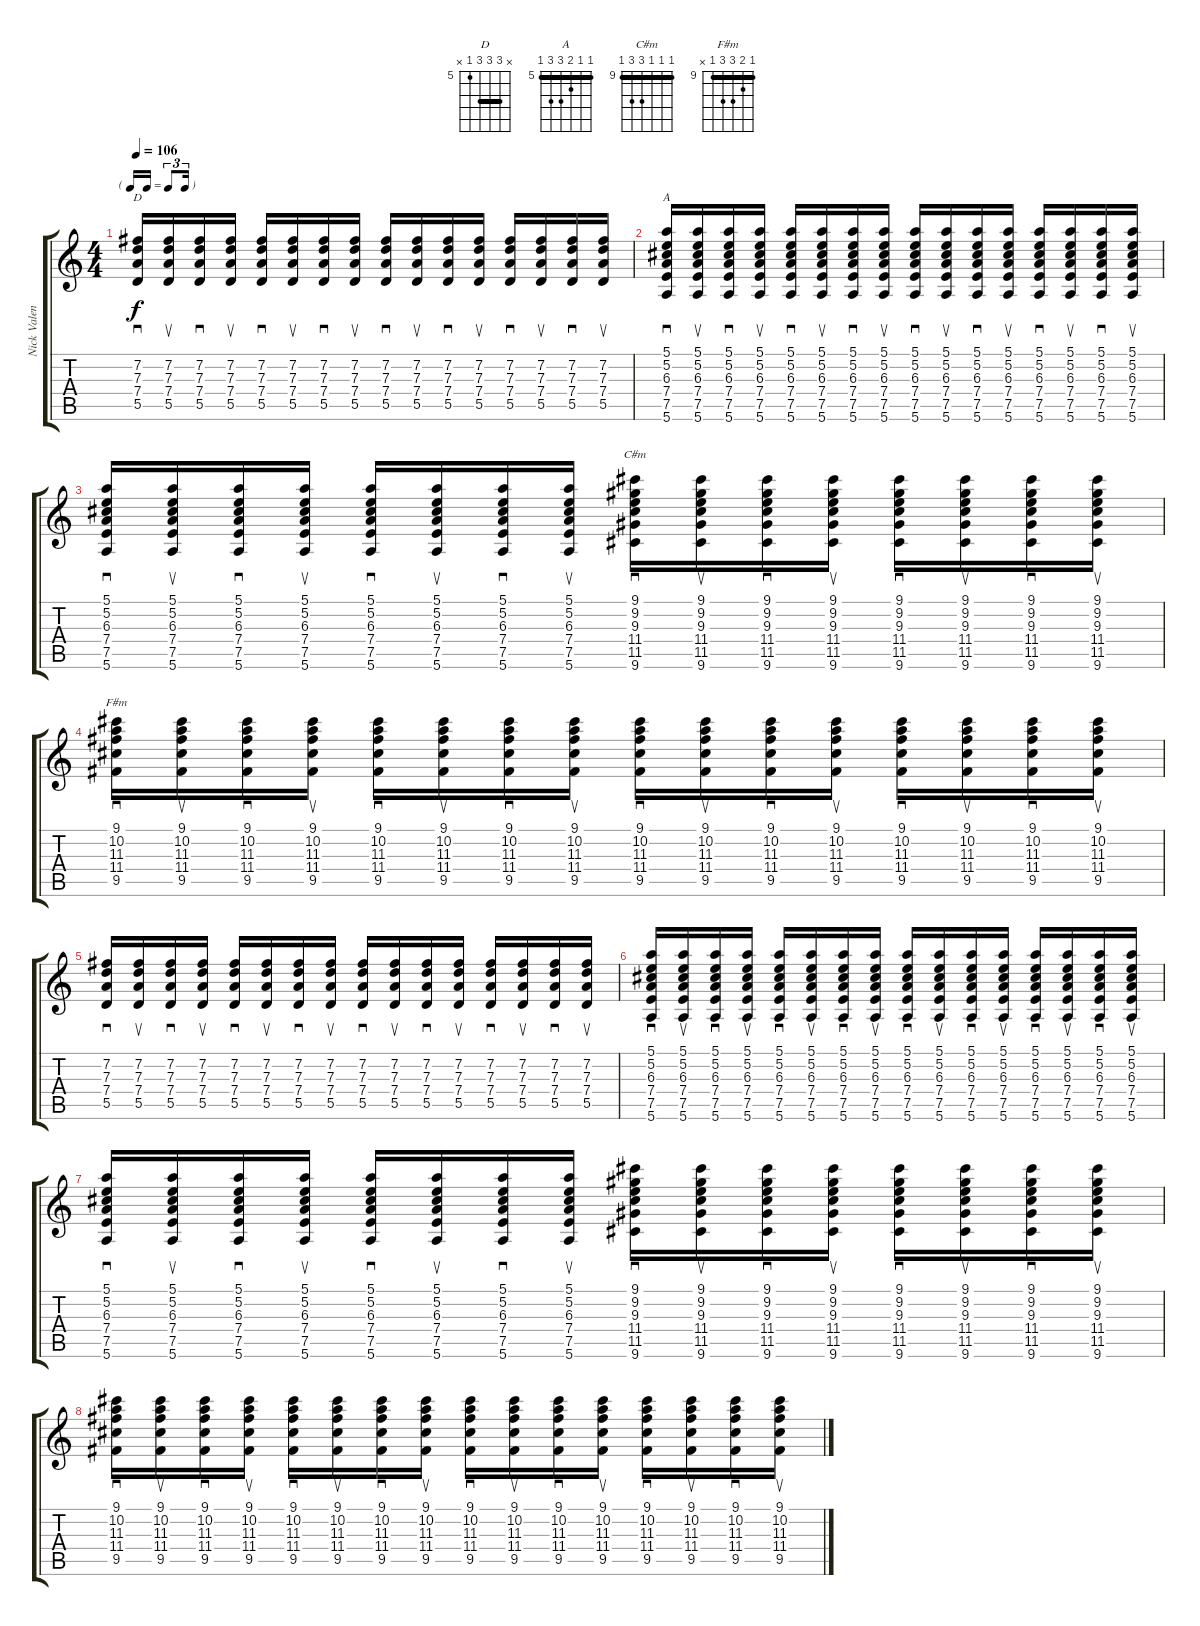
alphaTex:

\track ("Nick Valensi" "Nick Valen") {instrument electricguitarclean}
\staff {score tabs}
\tuning (E4 B3 G3 D3 A2 E2) {hide}
\chord ("D" x 7 7 7 5 x) {firstfret 5 barre 7}
\chord ("A" 5 5 6 7 7 5) {firstfret 5 barre 5}
\chord ("C#m" 9 9 9 11 11 9) {firstfret 9 barre 9}
\chord ("F#m" 9 10 11 11 9 x) {firstfret 9 barre 9}
\ts (4 4)
\tf triplet16th
\tempo 106
\clef g2
\ks c
(7.2 7.3 7.4 5.5).16{sd ch "D" dy f} (7.2 7.3 7.4 5.5).16{su} (7.2 7.3 7.4 5.5).16{sd} (7.2 7.3 7.4 5.5).16{su} (7.2 7.3 7.4 5.5).16{sd} (7.2 7.3 7.4 5.5).16{su} (7.2 7.3 7.4 5.5).16{sd} (7.2 7.3 7.4 5.5).16{su} (7.2 7.3 7.4 5.5).16{sd} (7.2 7.3 7.4 5.5).16{su} (7.2 7.3 7.4 5.5).16{sd} (7.2 7.3 7.4 5.5).16{su} (7.2 7.3 7.4 5.5).16{sd} (7.2 7.3 7.4 5.5).16{su} (7.2 7.3 7.4 5.5).16{sd} (7.2 7.3 7.4 5.5).16{su} |
(5.1 5.2 6.3 7.4 7.5 5.6).16{sd ch "A"} (5.1 5.2 6.3 7.4 7.5 5.6).16{su} (5.1 5.2 6.3 7.4 7.5 5.6).16{sd} (5.1 5.2 6.3 7.4 7.5 5.6).16{su} (5.1 5.2 6.3 7.4 7.5 5.6).16{sd} (5.1 5.2 6.3 7.4 7.5 5.6).16{su} (5.1 5.2 6.3 7.4 7.5 5.6).16{sd} (5.1 5.2 6.3 7.4 7.5 5.6).16{su} (5.1 5.2 6.3 7.4 7.5 5.6).16{sd} (5.1 5.2 6.3 7.4 7.5 5.6).16{su} (5.1 5.2 6.3 7.4 7.5 5.6).16{sd} (5.1 5.2 6.3 7.4 7.5 5.6).16{su} (5.1 5.2 6.3 7.4 7.5 5.6).16{sd} (5.1 5.2 6.3 7.4 7.5 5.6).16{su} (5.1 5.2 6.3 7.4 7.5 5.6).16{sd} (5.1 5.2 6.3 7.4 7.5 5.6).16{su} |
(5.1 5.2 6.3 7.4 7.5 5.6).16{sd} (5.1 5.2 6.3 7.4 7.5 5.6).16{su} (5.1 5.2 6.3 7.4 7.5 5.6).16{sd} (5.1 5.2 6.3 7.4 7.5 5.6).16{su} (5.1 5.2 6.3 7.4 7.5 5.6).16{sd} (5.1 5.2 6.3 7.4 7.5 5.6).16{su} (5.1 5.2 6.3 7.4 7.5 5.6).16{sd} (5.1 5.2 6.3 7.4 7.5 5.6).16{su} (9.1 9.2 9.3 11.4 11.5 9.6).16{sd ch "C#m"} (9.1 9.2 9.3 11.4 11.5 9.6).16{su} (9.1 9.2 9.3 11.4 11.5 9.6).16{sd} (9.1 9.2 9.3 11.4 11.5 9.6).16{su} (9.1 9.2 9.3 11.4 11.5 9.6).16{sd} (9.1 9.2 9.3 11.4 11.5 9.6).16{su} (9.1 9.2 9.3 11.4 11.5 9.6).16{sd} (9.1 9.2 9.3 11.4 11.5 9.6).16{su} |
(9.1 10.2 11.3 11.4 9.5).16{sd ch "F#m"} (9.1 10.2 11.3 11.4 9.5).16{su} (9.1 10.2 11.3 11.4 9.5).16{sd} (9.1 10.2 11.3 11.4 9.5).16{su} (9.1 10.2 11.3 11.4 9.5).16{sd} (9.1 10.2 11.3 11.4 9.5).16{su} (9.1 10.2 11.3 11.4 9.5).16{sd} (9.1 10.2 11.3 11.4 9.5).16{su} (9.1 10.2 11.3 11.4 9.5).16{sd} (9.1 10.2 11.3 11.4 9.5).16{su} (9.1 10.2 11.3 11.4 9.5).16{sd} (9.1 10.2 11.3 11.4 9.5).16{su} (9.1 10.2 11.3 11.4 9.5).16{sd} (9.1 10.2 11.3 11.4 9.5).16{su} (9.1 10.2 11.3 11.4 9.5).16{sd} (9.1 10.2 11.3 11.4 9.5).16{su} |
(7.2 7.3 7.4 5.5).16{sd} (7.2 7.3 7.4 5.5).16{su} (7.2 7.3 7.4 5.5).16{sd} (7.2 7.3 7.4 5.5).16{su} (7.2 7.3 7.4 5.5).16{sd} (7.2 7.3 7.4 5.5).16{su} (7.2 7.3 7.4 5.5).16{sd} (7.2 7.3 7.4 5.5).16{su} (7.2 7.3 7.4 5.5).16{sd} (7.2 7.3 7.4 5.5).16{su} (7.2 7.3 7.4 5.5).16{sd} (7.2 7.3 7.4 5.5).16{su} (7.2 7.3 7.4 5.5).16{sd} (7.2 7.3 7.4 5.5).16{su} (7.2 7.3 7.4 5.5).16{sd} (7.2 7.3 7.4 5.5).16{su} |
(5.1 5.2 6.3 7.4 7.5 5.6).16{sd} (5.1 5.2 6.3 7.4 7.5 5.6).16{su} (5.1 5.2 6.3 7.4 7.5 5.6).16{sd} (5.1 5.2 6.3 7.4 7.5 5.6).16{su} (5.1 5.2 6.3 7.4 7.5 5.6).16{sd} (5.1 5.2 6.3 7.4 7.5 5.6).16{su} (5.1 5.2 6.3 7.4 7.5 5.6).16{sd} (5.1 5.2 6.3 7.4 7.5 5.6).16{su} (5.1 5.2 6.3 7.4 7.5 5.6).16{sd} (5.1 5.2 6.3 7.4 7.5 5.6).16{su} (5.1 5.2 6.3 7.4 7.5 5.6).16{sd} (5.1 5.2 6.3 7.4 7.5 5.6).16{su} (5.1 5.2 6.3 7.4 7.5 5.6).16{sd} (5.1 5.2 6.3 7.4 7.5 5.6).16{su} (5.1 5.2 6.3 7.4 7.5 5.6).16{sd} (5.1 5.2 6.3 7.4 7.5 5.6).16{su} |
(5.1 5.2 6.3 7.4 7.5 5.6).16{sd} (5.1 5.2 6.3 7.4 7.5 5.6).16{su} (5.1 5.2 6.3 7.4 7.5 5.6).16{sd} (5.1 5.2 6.3 7.4 7.5 5.6).16{su} (5.1 5.2 6.3 7.4 7.5 5.6).16{sd} (5.1 5.2 6.3 7.4 7.5 5.6).16{su} (5.1 5.2 6.3 7.4 7.5 5.6).16{sd} (5.1 5.2 6.3 7.4 7.5 5.6).16{su} (9.1 9.2 9.3 11.4 11.5 9.6).16{sd} (9.1 9.2 9.3 11.4 11.5 9.6).16{su} (9.1 9.2 9.3 11.4 11.5 9.6).16{sd} (9.1 9.2 9.3 11.4 11.5 9.6).16{su} (9.1 9.2 9.3 11.4 11.5 9.6).16{sd} (9.1 9.2 9.3 11.4 11.5 9.6).16{su} (9.1 9.2 9.3 11.4 11.5 9.6).16{sd} (9.1 9.2 9.3 11.4 11.5 9.6).16{su} |
(9.1 10.2 11.3 11.4 9.5).16{sd} (9.1 10.2 11.3 11.4 9.5).16{su} (9.1 10.2 11.3 11.4 9.5).16{sd} (9.1 10.2 11.3 11.4 9.5).16{su} (9.1 10.2 11.3 11.4 9.5).16{sd} (9.1 10.2 11.3 11.4 9.5).16{su} (9.1 10.2 11.3 11.4 9.5).16{sd} (9.1 10.2 11.3 11.4 9.5).16{su} (9.1 10.2 11.3 11.4 9.5).16{sd} (9.1 10.2 11.3 11.4 9.5).16{su} (9.1 10.2 11.3 11.4 9.5).16{sd} (9.1 10.2 11.3 11.4 9.5).16{su} (9.1 10.2 11.3 11.4 9.5).16{sd} (9.1 10.2 11.3 11.4 9.5).16{su} (9.1 10.2 11.3 11.4 9.5).16{sd} (9.1 10.2 11.3 11.4 9.5).16{su}
